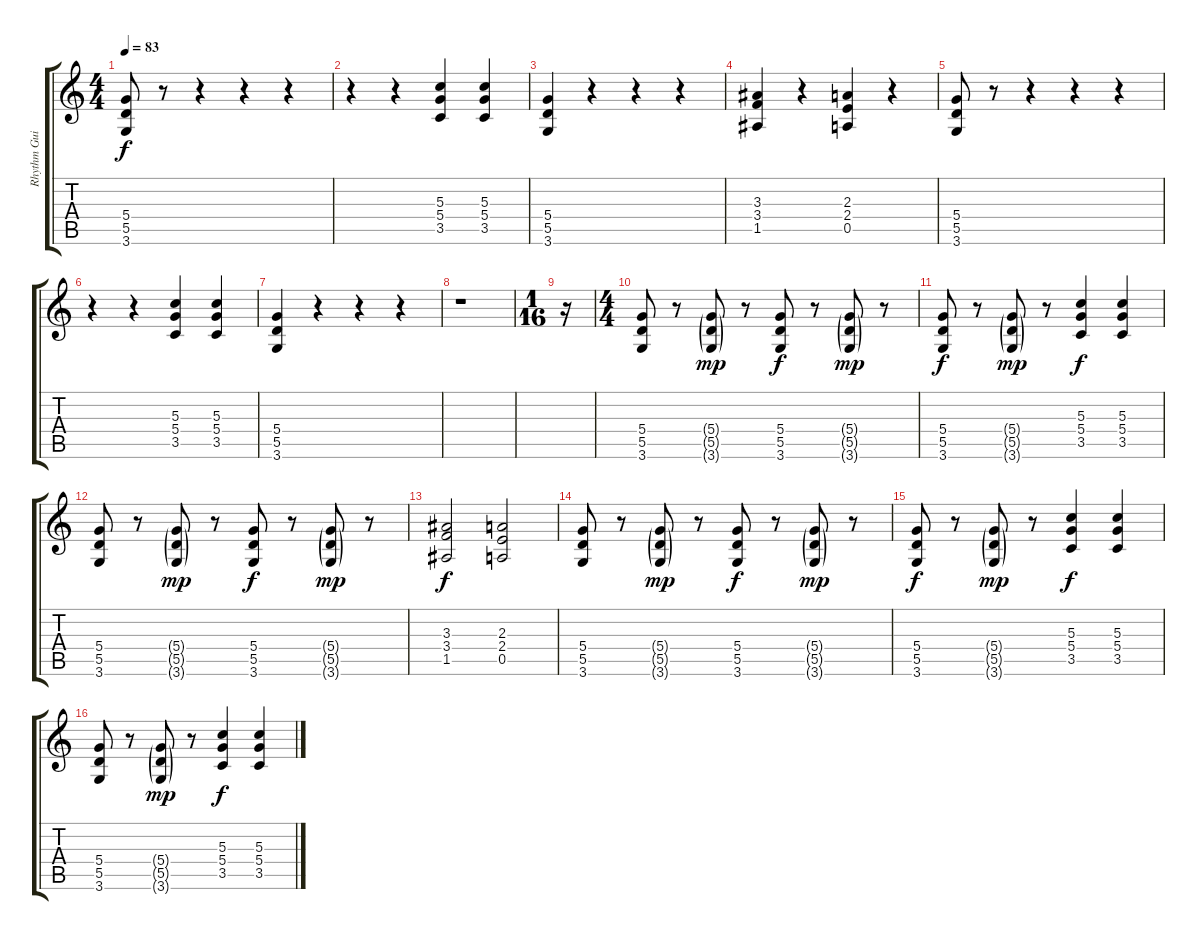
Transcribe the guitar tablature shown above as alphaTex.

\track ("Rhythm Guitar" "Rhythm Gui") {instrument overdrivenguitar}
\staff {score tabs}
\tuning (E4 B3 G3 D3 A2 E2) {hide}
\ts (4 4)
\tempo 83
\clef g2
\ks c
(5.4 5.5 3.6).8{dy f instrument overdrivenguitar} r.8 r.4 r.4 r.4 |
r.4 r.4 (5.3 5.4 3.5).4 (5.3 5.4 3.5).4 |
(5.4 5.5 3.6).4 r.4 r.4 r.4 |
(3.3 3.4 1.5).4 r.4 (2.3 2.4 0.5).4 r.4 |
(5.4 5.5 3.6).8 r.8 r.4 r.4 r.4 |
r.4 r.4 (5.3 5.4 3.5).4 (5.3 5.4 3.5).4 |
(5.4 5.5 3.6).4 r.4 r.4 r.4 |
r.1 |
\ts (1 16)
r.16 |
\ts (4 4)
(5.4 5.5 3.6).8 r.8 (5.4{g} 5.5{g} 3.6{g}).8{dy mp} r.8 (5.4 5.5 3.6).8{dy f} r.8 (5.4{g} 5.5{g} 3.6{g}).8{dy mp} r.8 |
(5.4 5.5 3.6).8{dy f} r.8 (5.4{g} 5.5{g} 3.6{g}).8{dy mp} r.8 (5.3 5.4 3.5).4{dy f} (5.3 5.4 3.5).4 |
(5.4 5.5 3.6).8 r.8 (5.4{g} 5.5{g} 3.6{g}).8{dy mp} r.8 (5.4 5.5 3.6).8{dy f} r.8 (5.4{g} 5.5{g} 3.6{g}).8{dy mp} r.8 |
(3.3 3.4 1.5).2{dy f} (2.3 2.4 0.5).2 |
(5.4 5.5 3.6).8 r.8 (5.4{g} 5.5{g} 3.6{g}).8{dy mp} r.8 (5.4 5.5 3.6).8{dy f} r.8 (5.4{g} 5.5{g} 3.6{g}).8{dy mp} r.8 |
(5.4 5.5 3.6).8{dy f} r.8 (5.4{g} 5.5{g} 3.6{g}).8{dy mp} r.8 (5.3 5.4 3.5).4{dy f} (5.3 5.4 3.5).4 |
(5.4 5.5 3.6).8 r.8 (5.4{g} 5.5{g} 3.6{g}).8{dy mp} r.8 (5.3 5.4 3.5).4{dy f} (5.3 5.4 3.5).4
